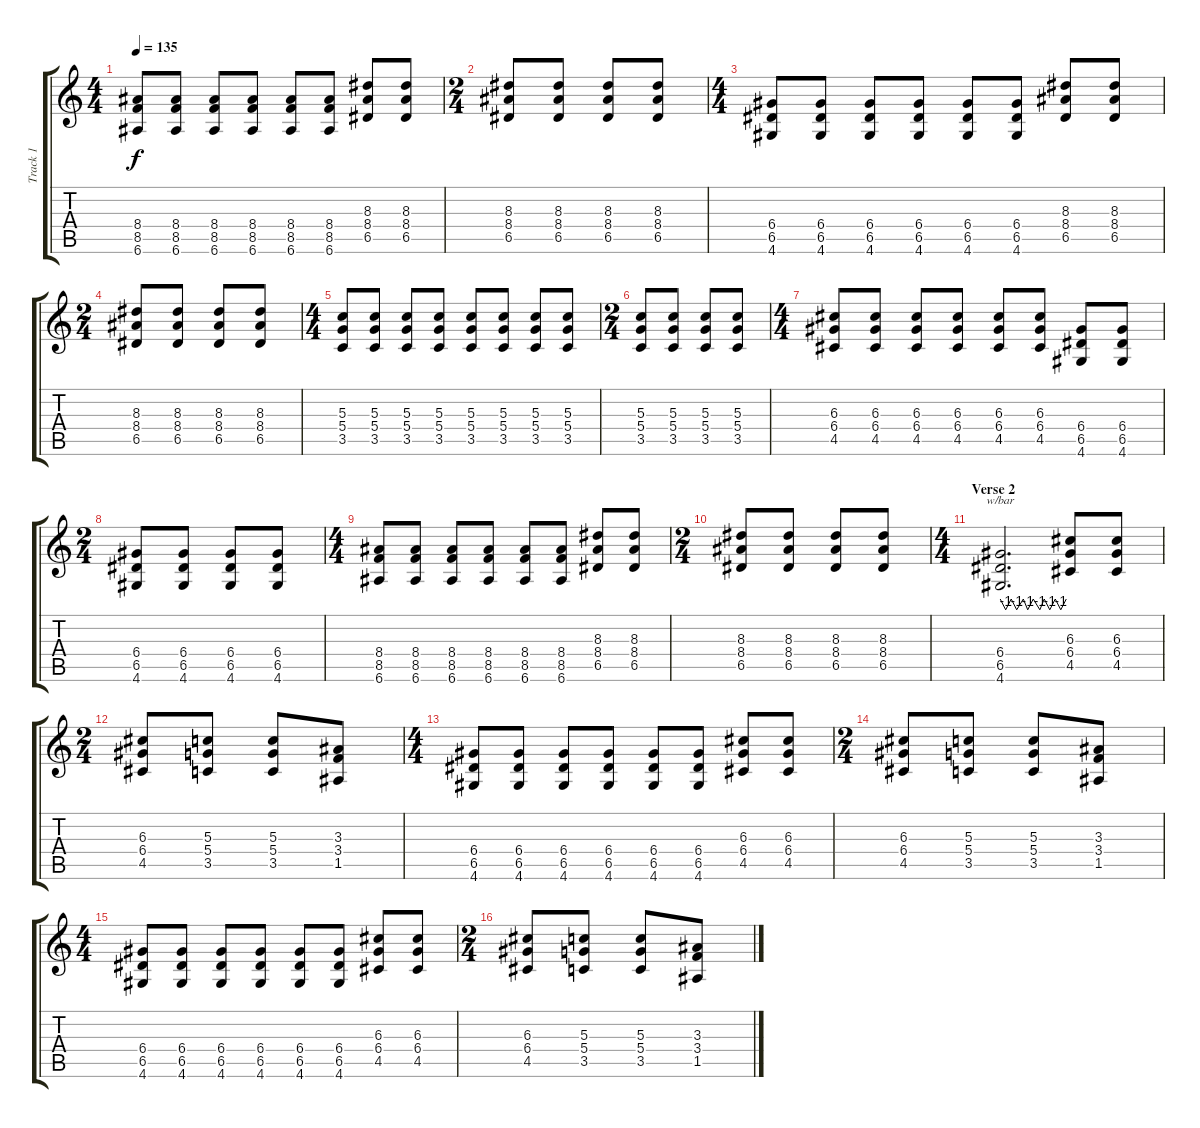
\track ("Track 1" "Track 1") {instrument distortionguitar}
\staff {score tabs}
\tuning (E4 B3 G3 D3 A2 E2) {hide}
\ts (4 4)
\tempo 135
\clef g2
\ks c
(8.4 8.5 6.6).8{dy f} (8.4 8.5 6.6).8 (8.4 8.5 6.6).8 (8.4 8.5 6.6).8 (8.4 8.5 6.6).8 (8.4 8.5 6.6).8 (8.3 8.4 6.5).8 (8.3 8.4 6.5).8 |
\ts (2 4)
(8.3 8.4 6.5).8 (8.3 8.4 6.5).8 (8.3 8.4 6.5).8 (8.3 8.4 6.5).8 |
\ts (4 4)
(6.4 6.5 4.6).8 (6.4 6.5 4.6).8 (6.4 6.5 4.6).8 (6.4 6.5 4.6).8 (6.4 6.5 4.6).8 (6.4 6.5 4.6).8 (8.3 8.4 6.5).8 (8.3 8.4 6.5).8 |
\ts (2 4)
(8.3 8.4 6.5).8 (8.3 8.4 6.5).8 (8.3 8.4 6.5).8 (8.3 8.4 6.5).8 |
\ts (4 4)
(5.3 5.4 3.5).8 (5.3 5.4 3.5).8 (5.3 5.4 3.5).8 (5.3 5.4 3.5).8 (5.3 5.4 3.5).8 (5.3 5.4 3.5).8 (5.3 5.4 3.5).8 (5.3 5.4 3.5).8 |
\ts (2 4)
(5.3 5.4 3.5).8 (5.3 5.4 3.5).8 (5.3 5.4 3.5).8 (5.3 5.4 3.5).8 |
\ts (4 4)
(6.3 6.4 4.5).8 (6.3 6.4 4.5).8 (6.3 6.4 4.5).8 (6.3 6.4 4.5).8 (6.3 6.4 4.5).8 (6.3 6.4 4.5).8 (6.4 6.5 4.6).8 (6.4 6.5 4.6).8 |
\ts (2 4)
(6.4 6.5 4.6).8 (6.4 6.5 4.6).8 (6.4 6.5 4.6).8 (6.4 6.5 4.6).8 |
\ts (4 4)
(8.4 8.5 6.6).8 (8.4 8.5 6.6).8 (8.4 8.5 6.6).8 (8.4 8.5 6.6).8 (8.4 8.5 6.6).8 (8.4 8.5 6.6).8 (8.3 8.4 6.5).8 (8.3 8.4 6.5).8 |
\ts (2 4)
(8.3 8.4 6.5).8 (8.3 8.4 6.5).8 (8.3 8.4 6.5).8 (8.3 8.4 6.5).8 |
\ts (4 4)
\section ("" "Verse 2")
(6.4 6.5 4.6).2{d tbe (custom default 0 0 5 -4 10 0 15 -4 21 0 25 -4 30 0 36 -4 40 0 45 -4 50 0 55 -4 60 0)} (6.3 6.4 4.5).8 (6.3 6.4 4.5).8 |
\ts (2 4)
(6.3 6.4 4.5).8 (5.3 5.4 3.5).8 (5.3 5.4 3.5).8 (3.3 3.4 1.5).8 |
\ts (4 4)
(6.4 6.5 4.6).8 (6.4 6.5 4.6).8 (6.4 6.5 4.6).8 (6.4 6.5 4.6).8 (6.4 6.5 4.6).8 (6.4 6.5 4.6).8 (6.3 6.4 4.5).8 (6.3 6.4 4.5).8 |
\ts (2 4)
(6.3 6.4 4.5).8 (5.3 5.4 3.5).8 (5.3 5.4 3.5).8 (3.3 3.4 1.5).8 |
\ts (4 4)
(6.4 6.5 4.6).8 (6.4 6.5 4.6).8 (6.4 6.5 4.6).8 (6.4 6.5 4.6).8 (6.4 6.5 4.6).8 (6.4 6.5 4.6).8 (6.3 6.4 4.5).8 (6.3 6.4 4.5).8 |
\ts (2 4)
(6.3 6.4 4.5).8 (5.3 5.4 3.5).8 (5.3 5.4 3.5).8 (3.3 3.4 1.5).8
